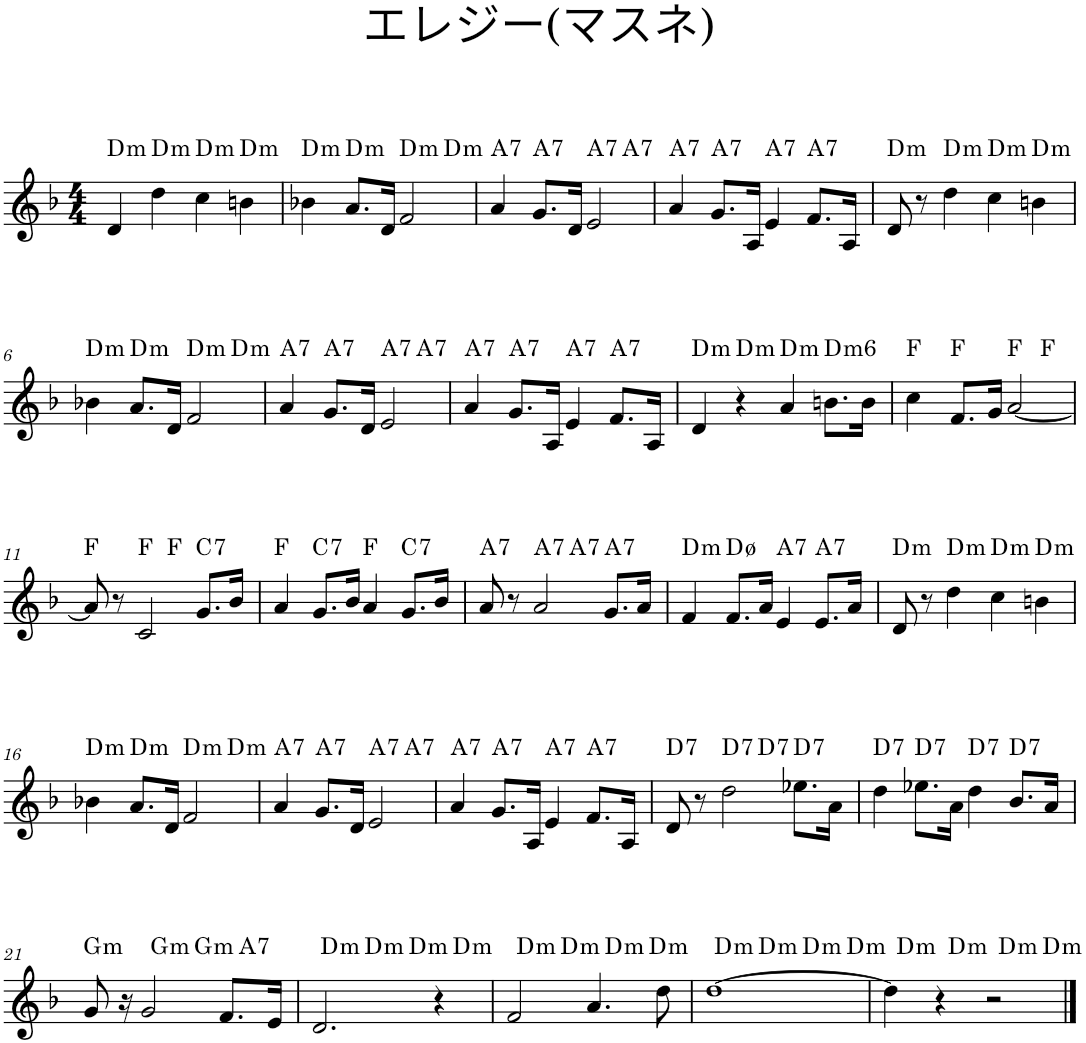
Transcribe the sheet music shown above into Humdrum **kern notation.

**kern	**harte
*part1	*part1
*staff1	*
*I"Piano	*
*I'Pno.	*
*clefG2	*
*k[b-]	*
*M4/4	*
=1	=1
!	!LO:H:kt=m
4d/	D:min
!	!LO:H:kt=m
4dd\	D:min
!	!LO:H:kt=m
4cc\	D:min
!	!LO:H:kt=m
4bn\	D:min
=2	=2
!	!LO:H:kt=m
*^	*
4b-X\	2.ryy	D:min
!	!	!LO:H:kt=m
8.a/L	.	D:min
16d/Jk	.	.
!	!	!LO:H:kt=m
2f/	.	D:min
!	!	!LO:H:kt=m
.	4ryy	D:min
=3	=3	=3
!	!	!LO:H:kt=7
4a/	2.ryy	A:7
!	!	!LO:H:kt=7
8.g/L	.	A:7
16d/Jk	.	.
!	!	!LO:H:kt=7
2e/	.	A:7
!	!	!LO:H:kt=7
.	4ryy	A:7
=4	=4	=4
!	!	!LO:H:kt=7
*v	*v	*
4a/	A:7
!	!LO:H:kt=7
8.g/L	A:7
16A/Jk	.
!	!LO:H:kt=7
4e/	A:7
!	!LO:H:kt=7
8.f/L	A:7
16A/Jk	.
=5	=5
!	!LO:H:kt=m
8d/	D:min
8r	.
!	!LO:H:kt=m
4dd\	D:min
!	!LO:H:kt=m
4cc\	D:min
!	!LO:H:kt=m
4bn\	D:min
!!LO:LB:g=z
=6	=6
!	!LO:H:kt=m
*^	*
4b-X\	2.ryy	D:min
!	!	!LO:H:kt=m
8.a/L	.	D:min
16d/Jk	.	.
!	!	!LO:H:kt=m
2f/	.	D:min
!	!	!LO:H:kt=m
.	4ryy	D:min
=7	=7	=7
!	!	!LO:H:kt=7
4a/	2.ryy	A:7
!	!	!LO:H:kt=7
8.g/L	.	A:7
16d/Jk	.	.
!	!	!LO:H:kt=7
2e/	.	A:7
!	!	!LO:H:kt=7
.	4ryy	A:7
=8	=8	=8
!	!	!LO:H:kt=7
*v	*v	*
4a/	A:7
!	!LO:H:kt=7
8.g/L	A:7
16A/Jk	.
!	!LO:H:kt=7
4e/	A:7
!	!LO:H:kt=7
8.f/L	A:7
16A/Jk	.
=9	=9
!	!LO:H:kt=m
4d/	D:min
!	!LO:H:kt=m
4r	D:min
!	!LO:H:kt=m
4a/	D:min
!	!LO:H:kt=m6
8.bn\L	D:min6
16b\Jk	.
=10	=10
*^	*
4cc\	2.ryy	F:maj
8.f/L	.	F:maj
16g/Jk	.	.
[<2a/	.	F:maj
.	4ryy	F:maj
!!LO:LB:g=z	!!
=11	=11	=11
8a/]	2ryy	F:maj
8r	.	.
2c/	.	F:maj
.	2ryy	F:maj
!	!	!LO:H:kt=7
8.g/L	.	C:7
16b-/Jk	.	.
*v	*v	*
=12	=12
4a/	F:maj
!	!LO:H:kt=7
8.g/L	C:7
16b-/Jk	.
4a/	F:maj
!	!LO:H:kt=7
8.g/L	C:7
16b-/Jk	.
=13	=13
!	!LO:H:kt=7
*^	*
8a/	2ryy	A:7
8r	.	.
!	!	!LO:H:kt=7
2a/	.	A:7
!	!	!LO:H:kt=7
.	2ryy	A:7
!	!	!LO:H:kt=7
8.g/L	.	A:7
16a/Jk	.	.
=14	=14	=14
!	!	!LO:H:kt=m
*v	*v	*
4f/	D:min
8.f/L	D:hdim7
16a/Jk	.
!	!LO:H:kt=7
4e/	A:7
!	!LO:H:kt=7
8.e/L	A:7
16a/Jk	.
=15	=15
!	!LO:H:kt=m
8d/	D:min
8r	.
!	!LO:H:kt=m
4dd\	D:min
!	!LO:H:kt=m
4cc\	D:min
!	!LO:H:kt=m
4bn\	D:min
!!LO:LB:g=z
=16	=16
!	!LO:H:kt=m
*^	*
4b-X\	2.ryy	D:min
!	!	!LO:H:kt=m
8.a/L	.	D:min
16d/Jk	.	.
!	!	!LO:H:kt=m
2f/	.	D:min
!	!	!LO:H:kt=m
.	4ryy	D:min
=17	=17	=17
!	!	!LO:H:kt=7
4a/	2.ryy	A:7
!	!	!LO:H:kt=7
8.g/L	.	A:7
16d/Jk	.	.
!	!	!LO:H:kt=7
2e/	.	A:7
!	!	!LO:H:kt=7
.	4ryy	A:7
=18	=18	=18
!	!	!LO:H:kt=7
*v	*v	*
4a/	A:7
!	!LO:H:kt=7
8.g/L	A:7
16A/Jk	.
!	!LO:H:kt=7
4e/	A:7
!	!LO:H:kt=7
8.f/L	A:7
16A/Jk	.
=19	=19
!	!LO:H:kt=7
*^	*
8d/	2ryy	D:7
8r	.	.
!	!	!LO:H:kt=7
2dd\	.	D:7
!	!	!LO:H:kt=7
.	2ryy	D:7
!	!	!LO:H:kt=7
8.ee-X\L	.	D:7
16a\Jk	.	.
=20	=20	=20
!	!	!LO:H:kt=7
*v	*v	*
4dd\	D:7
!	!LO:H:kt=7
8.ee-X\L	D:7
16a\Jk	.
!	!LO:H:kt=7
4dd\	D:7
!	!LO:H:kt=7
8.b-/L	D:7
16a/Jk	.
!!LO:LB:g=z
=21	=21
!	!LO:H:kt=m
*^	*
*	*^	*
8g/	4ryy	2ryy	G:min
16r	.	.	.
2g/	.	.	.
!	!	!	!LO:H:kt=m
.	2ryy	.	G:min
!	!	!	!LO:H:kt=m
.	.	4..ryy	G:min
8.f/L	.	.	.
!	!	!	!LO:H:kt=7
.	8.ryy	.	A:7
16e/Jk	.	.	.
=22	=22	=22	=22
*	*	*^	*
2.d/	16ryy	4ryy	2ryy	.
!	!	!	!	!LO:H:kt=m
.	2...ryy	.	.	D:min
.	.	16ryy	.	.
!	!	!	!	!LO:H:kt=m
.	.	2ryy	.	D:min
.	.	.	16ryy	.
!	!	!	!	!LO:H:kt=m
.	.	.	4..ryy	D:min
4r	.	.	.	.
!	!	!	!	!LO:H:kt=m
.	.	8.ryy	.	D:min
=23	=23	=23	=23	=23
2f/	16ryy	4ryy	2ryy	.
!	!	!	!	!LO:H:kt=m
.	2...ryy	.	.	D:min
.	.	16ryy	.	.
!	!	!	!	!LO:H:kt=m
.	.	2ryy	.	D:min
4.a/	.	.	16ryy	.
!	!	!	!	!LO:H:kt=m
.	.	.	4..ryy	D:min
!	!	!	!	!LO:H:kt=m
.	.	8.ryy	.	D:min
8dd\	.	.	.	.
=24	=24	=24	=24	=24
[>1dd	16ryy	4ryy	2ryy	.
!	!	!	!	!LO:H:kt=m
.	2...ryy	.	.	D:min
.	.	16ryy	.	.
!	!	!	!	!LO:H:kt=m
.	.	2ryy	.	D:min
.	.	.	16ryy	.
!	!	!	!	!LO:H:kt=m
.	.	.	4..ryy	D:min
!	!	!	!	!LO:H:kt=m
.	.	8.ryy	.	D:min
=25	=25	=25	=25	=25
4dd\]	16ryy	4ryy	2ryy	.
!	!	!	!	!LO:H:kt=m
.	2...ryy	.	.	D:min
4r	.	16ryy	.	.
!	!	!	!	!LO:H:kt=m
.	.	2ryy	.	D:min
2r	.	.	16ryy	.
!	!	!	!	!LO:H:kt=m
.	.	.	4..ryy	D:min
!	!	!	!	!LO:H:kt=m
.	.	8.ryy	.	D:min
*v	*v	*v	*v	*
==	==
*-	*-
